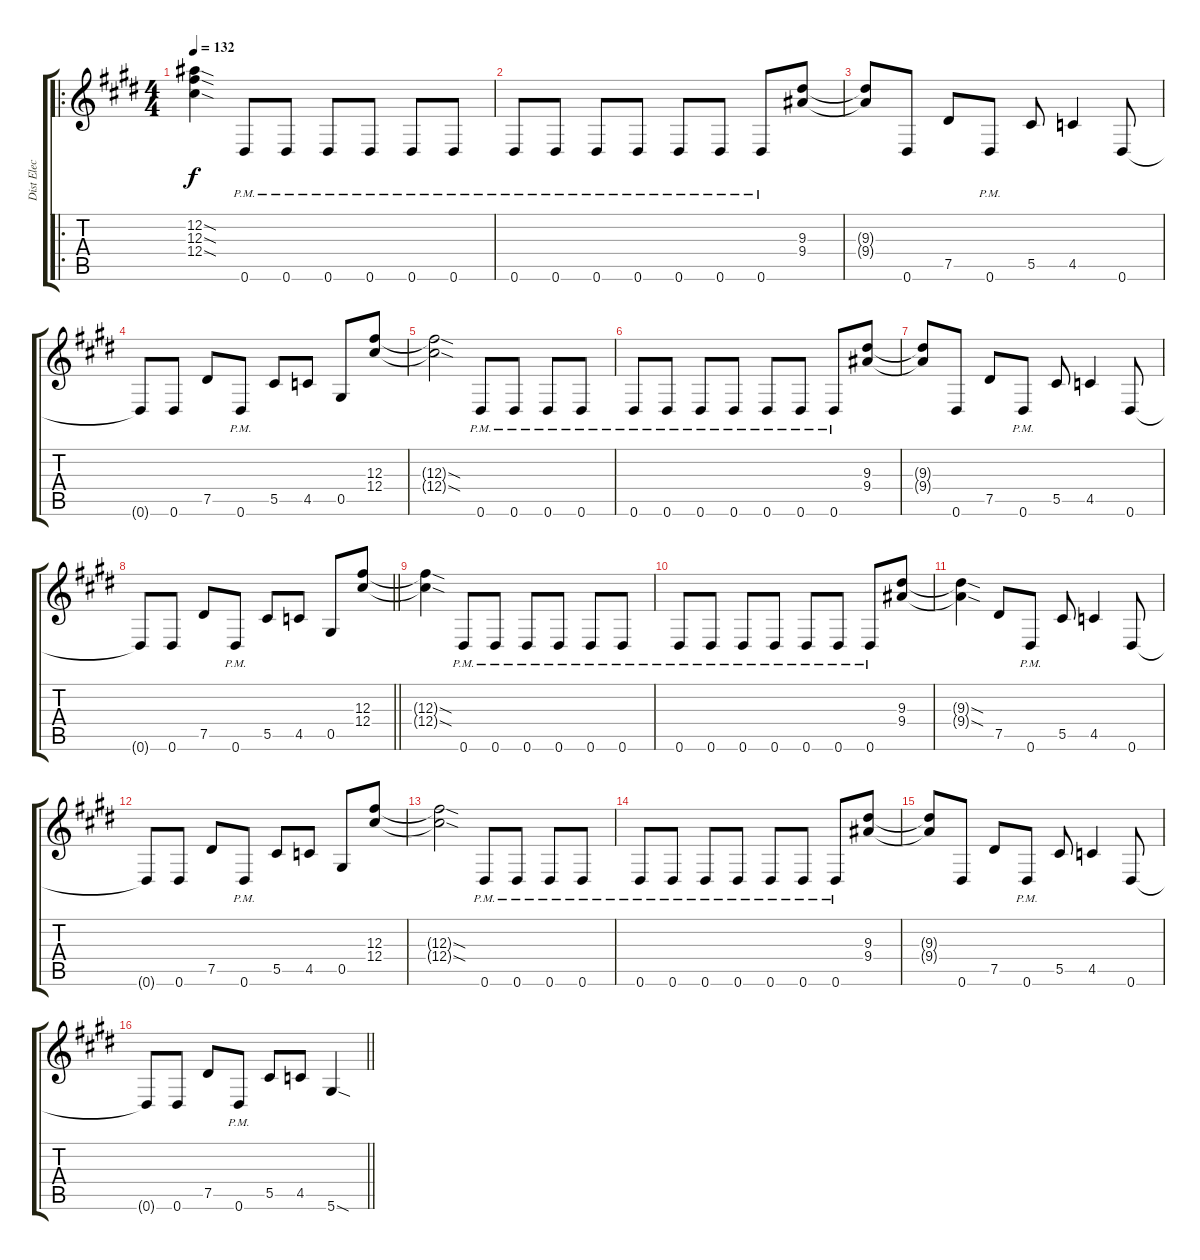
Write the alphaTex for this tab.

\track ("Dist Elec 1" "Dist Elec ") {instrument distortionguitar}
\staff {score tabs}
\tuning (Eb4 Bb3 Gb3 Db3 Ab2 Eb2) {hide}
\ro
\ts (4 4)
\tempo 132
\clef g2
\ks e
(12.2{sod t} 12.3{sod t} 12.4{sod t}).4{dy f} 0.6{pm}.8 0.6{pm}.8 0.6{pm}.8 0.6{pm}.8 0.6{pm}.8 0.6{pm}.8 |
\ks c#minor
0.6{pm}.8 0.6{pm}.8 0.6{pm}.8 0.6{pm}.8 0.6{pm}.8 0.6{pm}.8 0.6{pm}.8 (9.3 9.4).8 |
(9.3{t} 9.4{t}).8 0.6.8 7.5.8 0.6{pm}.8 5.5.8 4.5.4 0.6.8 |
0.6{t}.8 0.6.8 7.5.8 0.6{pm}.8 5.5.8 4.5.8 0.5.8 (12.3 12.4).8 |
\ks e
(12.3{sod t} 12.4{sod t}).2 0.6{pm}.8 0.6{pm}.8 0.6{pm}.8 0.6{pm}.8 |
\ks c#minor
0.6{pm}.8 0.6{pm}.8 0.6{pm}.8 0.6{pm}.8 0.6{pm}.8 0.6{pm}.8 0.6{pm}.8 (9.3 9.4).8 |
(9.3{t} 9.4{t}).8 0.6.8 7.5.8 0.6{pm}.8 5.5.8 4.5.4 0.6.8 |
\barLineRight lightlight
0.6{t}.8 0.6.8 7.5.8 0.6{pm}.8 5.5.8 4.5.8 0.5.8 (12.3 12.4).8 |
\ks e
(12.3{sod t} 12.4{sod t}).4 0.6{pm}.8 0.6{pm}.8 0.6{pm}.8 0.6{pm}.8 0.6{pm}.8 0.6{pm}.8 |
\ks c#minor
0.6{pm}.8 0.6{pm}.8 0.6{pm}.8 0.6{pm}.8 0.6{pm}.8 0.6{pm}.8 0.6{pm}.8 (9.3 9.4).8 |
(9.3{sod t} 9.4{sod t}).4 7.5.8 0.6{pm}.8 5.5.8 4.5.4 0.6.8 |
0.6{t}.8 0.6.8 7.5.8 0.6{pm}.8 5.5.8 4.5.8 0.5.8 (12.3 12.4).8 |
\ks e
(12.3{sod t} 12.4{sod t}).2 0.6{pm}.8 0.6{pm}.8 0.6{pm}.8 0.6{pm}.8 |
\ks c#minor
0.6{pm}.8 0.6{pm}.8 0.6{pm}.8 0.6{pm}.8 0.6{pm}.8 0.6{pm}.8 0.6{pm}.8 (9.3 9.4).8 |
(9.3{t} 9.4{t}).8 0.6.8 7.5.8 0.6{pm}.8 5.5.8 4.5.4 0.6.8 |
\barLineRight lightlight
0.6{t}.8 0.6.8 7.5.8 0.6{pm}.8 5.5.8 4.5.8 5.6{sod}.4
